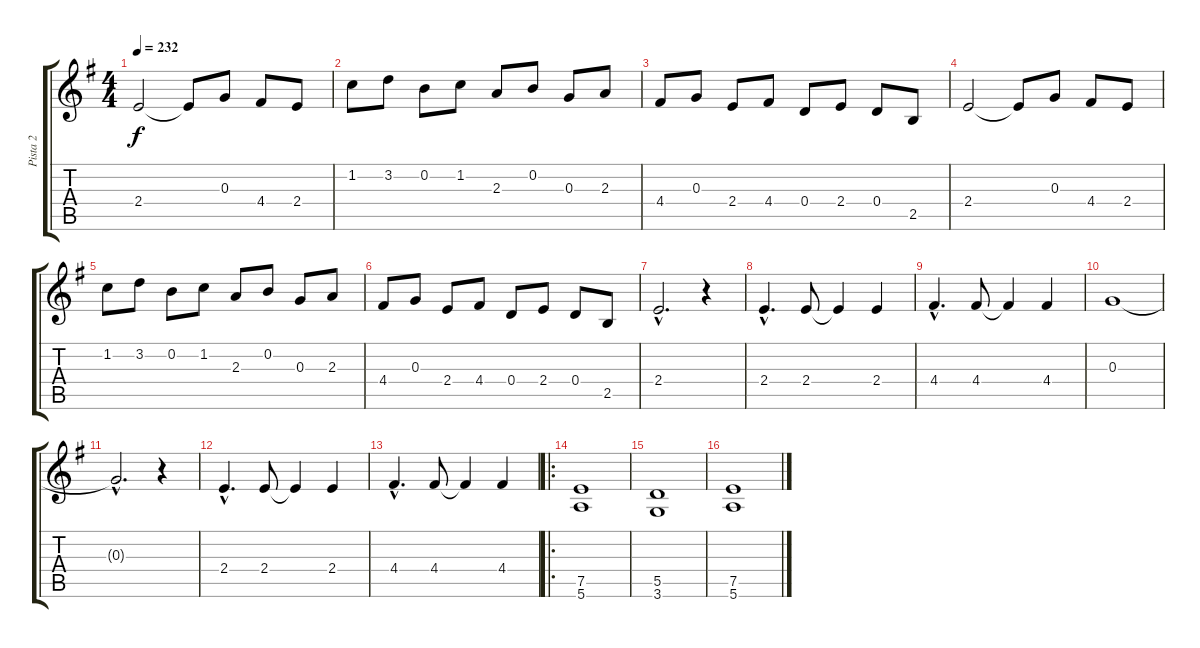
\track ("Pista 2" "Pista 2") {instrument distortionguitar}
\staff {score tabs}
\tuning (E4 B3 G3 D3 A2 E2) {hide}
\ts (4 4)
\tempo 232
\clef g2
\ks g
2.4.2{dy f instrument distortionguitar} 2.4{t}.8 0.3.8 4.4.8 2.4.8 |
1.2.8 3.2.8 0.2.8 1.2.8 2.3.8 0.2.8 0.3.8 2.3.8 |
4.4.8 0.3.8 2.4.8 4.4.8 0.4.8 2.4.8 0.4.8 2.5.8 |
2.4.2 2.4{t}.8 0.3.8 4.4.8 2.4.8 |
1.2.8 3.2.8 0.2.8 1.2.8 2.3.8 0.2.8 0.3.8 2.3.8 |
4.4.8 0.3.8 2.4.8 4.4.8 0.4.8 2.4.8 0.4.8 2.5.8 |
2.4{hac}.2{d} r.4 |
2.4{hac}.4{d} 2.4.8 2.4{t}.4 2.4.4 |
4.4{hac}.4{d} 4.4.8 4.4{t}.4 4.4.4 |
0.3.1 |
0.3{hac t}.2{d} r.4 |
2.4{hac}.4{d} 2.4.8 2.4{t}.4 2.4.4 |
4.4{hac}.4{d} 4.4.8 4.4{t}.4 4.4.4 |
\ro
(7.5 5.6).1 |
(5.5 3.6).1 |
(7.5 5.6).1
